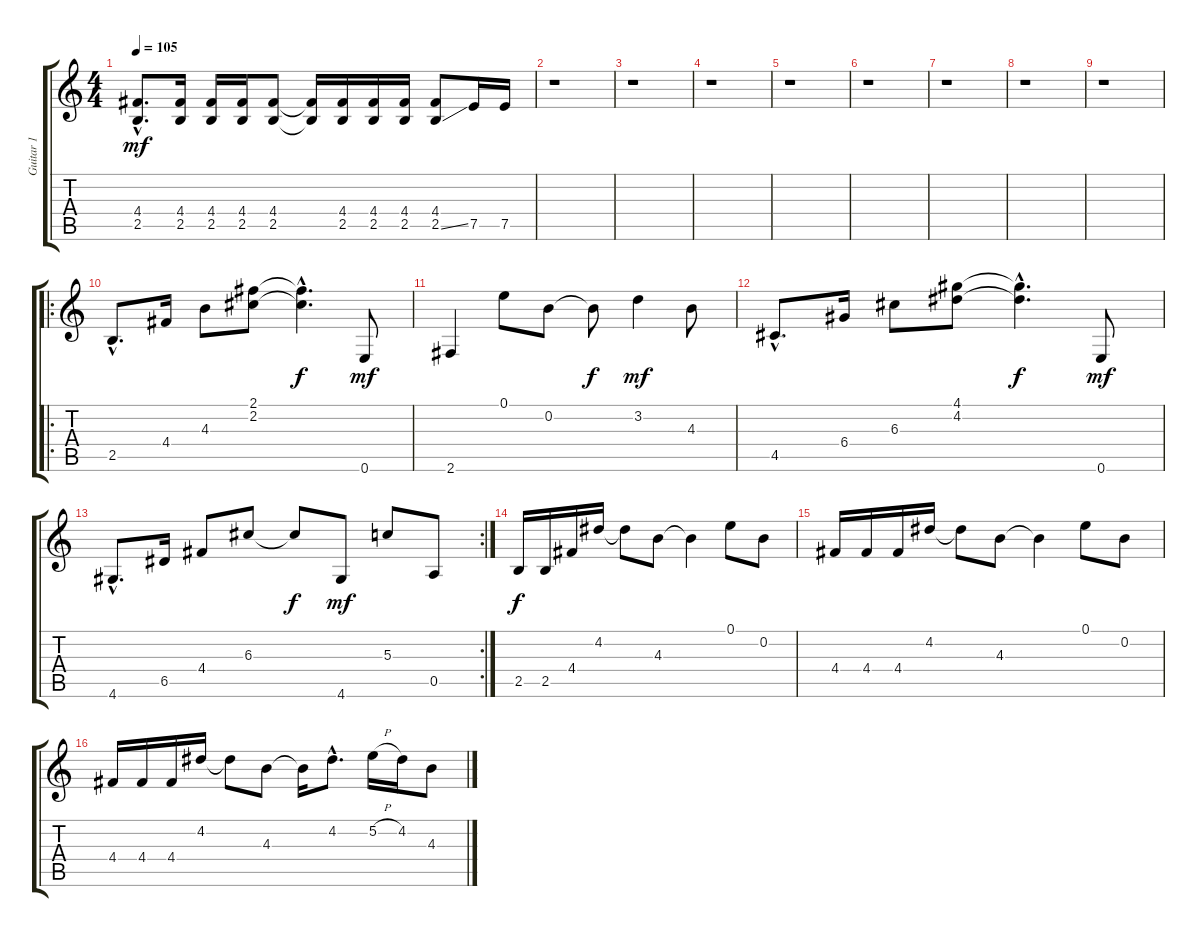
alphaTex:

\track ("Guitar 1" "Guitar 1") {instrument electricguitarjazz}
\staff {score tabs}
\tuning (E4 B3 G3 D3 A2 E2) {hide}
\ts (4 4)
\tempo 105
\clef g2
\ks c
(4.4{hac} 2.5{hac}).8{d dy mf} (4.4 2.5).16 (4.4 2.5).16 (4.4 2.5).16 (4.4 2.5).8 (4.4{t} 2.5{t}).16 (4.4 2.5).16 (4.4 2.5).16 (4.4 2.5).16 (4.4 2.5{ss}).8 7.5.16 7.5.16 |
r.1 |
r.1 |
r.1 |
r.1 |
r.1 |
r.1 |
r.1 |
r.1 |
\ro
2.5{hac}.8{d instrument overdrivenguitar} 4.4.16 4.3.8 (2.1 2.2).8 (2.1{hac t} 2.2{hac t}).4{d dy f} 0.6.8{dy mf} |
2.6.4 0.1.8 0.2.8 0.2{t}.8{dy f} 3.2.4{dy mf} 4.3.8 |
4.5{hac}.8{d} 6.4.16 6.3.8 (4.1 4.2).8 (4.1{hac t} 4.2{hac t}).4{d dy f} 0.6.8{dy mf} |
\rc 2
4.6{hac}.8{d} 6.5.16 4.4.8 6.3.8 6.3{t}.8{dy f} 4.6.8{dy mf} 5.3.8 0.5.8 |
2.5.16{dy f} 2.5.16 4.4.16 4.2.16 4.2{t}.8 4.3.8 4.3{t}.4 0.1.8 0.2.8 |
4.4.16 4.4.16 4.4.16 4.2.16 4.2{t}.8 4.3.8 4.3{t}.4 0.1.8 0.2.8 |
4.4.16 4.4.16 4.4.16 4.2.16 4.2{t}.8 4.3.8 4.3{t}.16 4.2{hac}.8{d} 5.2{h}.16 4.2.16 4.3.8
